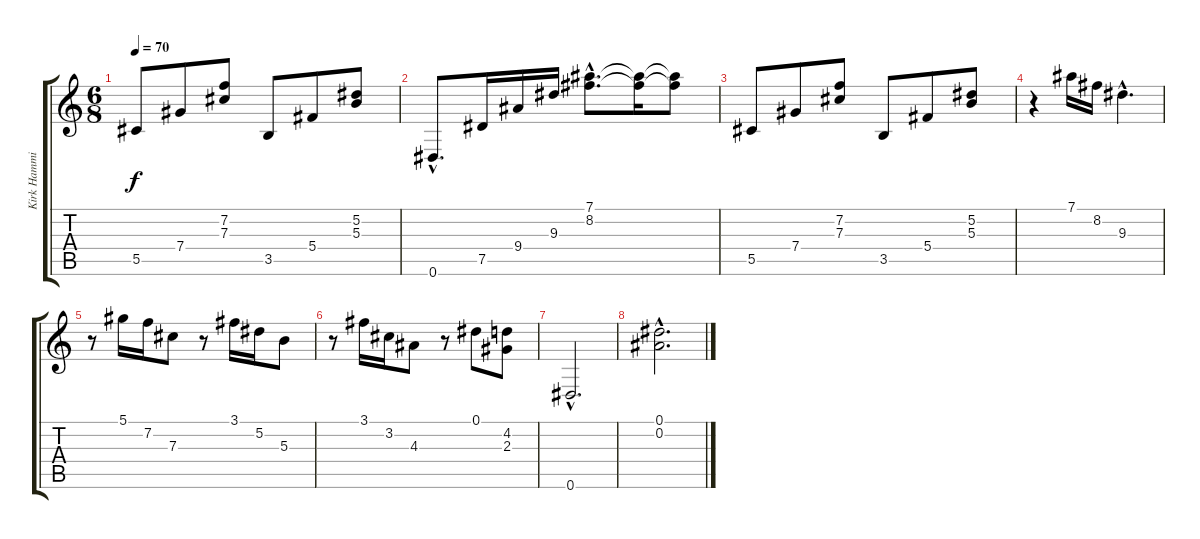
\track ("Kirk Hammit" "Kirk Hammi") {instrument electricguitarclean}
\staff {score tabs}
\tuning (Eb4 Bb3 Gb3 Db3 Ab2 Eb2) {hide}
\ts (6 8)
\tempo 70
\clef g2
\ks c
5.5.8{dy f} 7.4.8 (7.2 7.3).8 3.5.8 5.4.8 (5.2 5.3).8 |
0.6{hac}.8{d} 7.5.16 9.4.16 9.3.16 (7.1{hac} 8.2{hac}).8{d} (7.1{t} 8.2{t}).16 (7.1{t} 8.2{t}).8 |
5.5.8 7.4.8 (7.2 7.3).8 3.5.8 5.4.8 (5.2 5.3).8 |
r.4 7.1.16 8.2.16 9.3{hac}.4{d} |
r.8 5.1.16 7.2.16 7.3.8 r.8 3.1.16 5.2.16 5.3.8 |
r.8 3.1.16 3.2.16 4.3.8 r.8 0.1.8 (4.2 2.3).8 |
0.6{hac}.2{d} |
(0.1{hac} 0.2{hac}).2{d}
